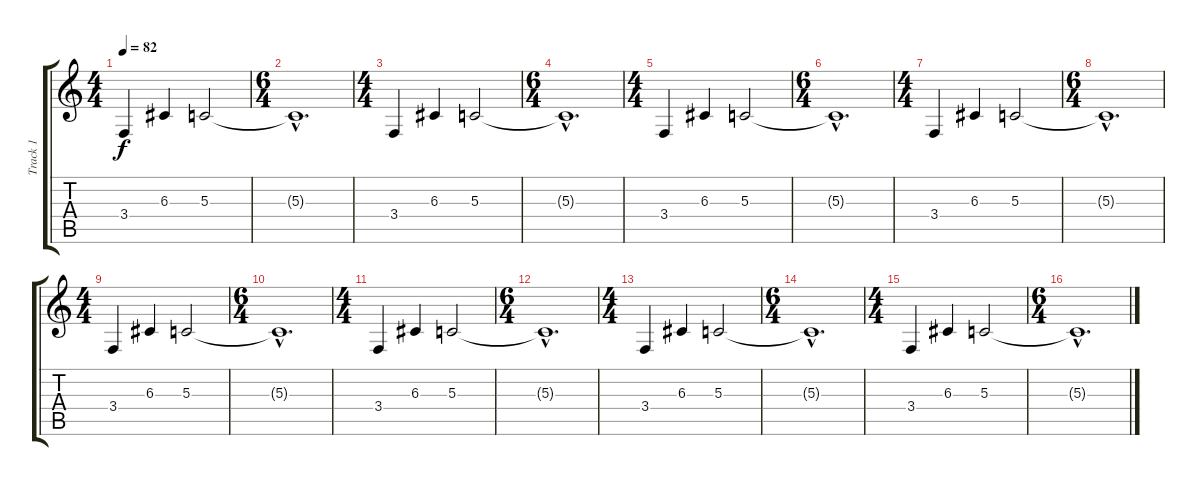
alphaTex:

\track ("Track 1" "Track 1") {instrument fx1rain}
\staff {score tabs}
\tuning (E4 B3 G3 D3 A2 E2) {hide}
\ts (4 4)
\tempo 82
\clef g2
\ks c
3.4.4{dy f} 6.3.4 5.3.2 |
\ts (6 4)
5.3{hac t}.1{d} |
\ts (4 4)
3.4.4 6.3.4 5.3.2 |
\ts (6 4)
5.3{hac t}.1{d} |
\ts (4 4)
3.4.4 6.3.4 5.3.2 |
\ts (6 4)
5.3{hac t}.1{d} |
\ts (4 4)
3.4.4 6.3.4 5.3.2 |
\ts (6 4)
5.3{hac t}.1{d} |
\ts (4 4)
3.4.4 6.3.4 5.3.2 |
\ts (6 4)
5.3{hac t}.1{d} |
\ts (4 4)
3.4.4 6.3.4 5.3.2 |
\ts (6 4)
5.3{hac t}.1{d} |
\ts (4 4)
3.4.4 6.3.4 5.3.2 |
\ts (6 4)
5.3{hac t}.1{d} |
\ts (4 4)
3.4.4 6.3.4 5.3.2 |
\ts (6 4)
5.3{hac t}.1{d}
